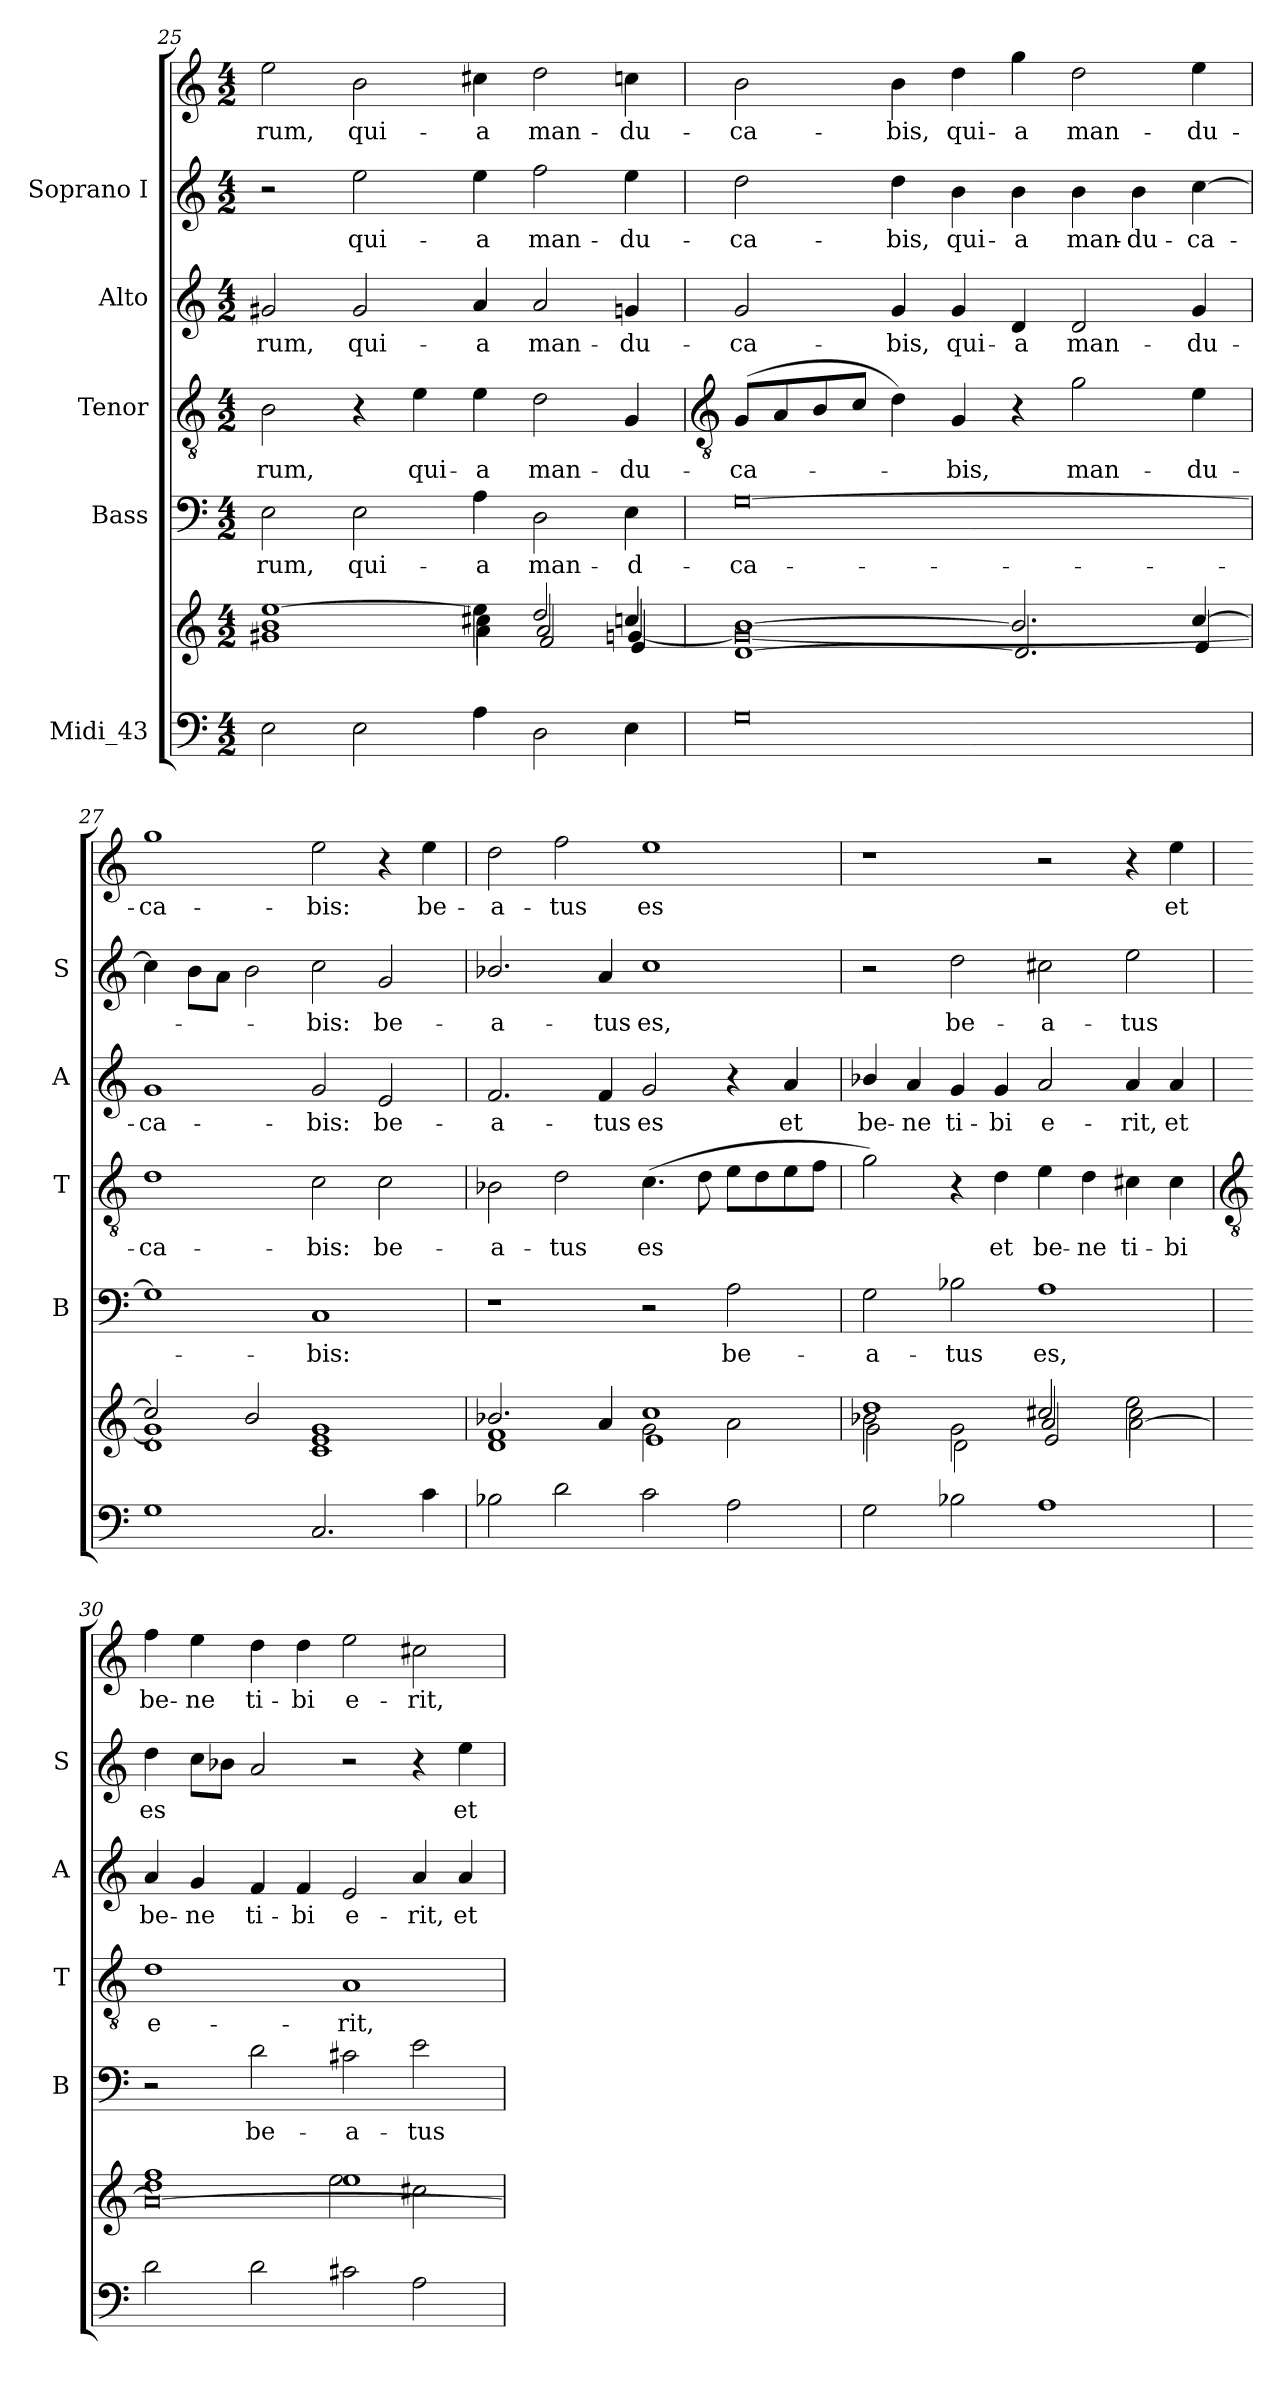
**kern	**kern	**kern	**text	**kern	**text	**kern	**text	**kern	**text	**kern	**text
*part5	*part5	*part4	*part4	*part3	*part3	*part2	*part2	*part1	*part1	*part1	*part1
*staff7	*staff6	*staff5	*staff5	*staff4	*staff4	*staff3	*staff3	*staff2	*staff2	*staff1	*staff1
*I"Midi_43	*	*I"Bass	*	*I"Tenor	*	*I"Alto	*	*I"Soprano I	*	*	*
*	*	*I'B	*	*I'T	*	*I'A	*	*I'S	*	*	*
*clefF4	*clefG2	*clefF4	*	*clefGv2	*	*clefG2	*	*clefG2	*	*clefG2	*
*k[]	*k[]	*k[]	*	*k[]	*	*k[]	*	*k[]	*	*k[]	*
*C:	*C:	*C:	*	*C:	*	*C:	*	*C:	*	*C:	*
*M4/2	*M4/2	*M4/2	*	*M4/2	*	*M4/2	*	*M4/2	*	*M4/2	*
=25	=25	=25	=25	=25	=25	=25	=25	=25	=25	=25	=25
*	*^	*	*	*	*	*	*	*	*	*	*
*	*	*^	*	*	*	*	*	*	*	*	*	*
!	!	!	!	!	!LO:LY:b	!	!LO:LY:b	!	!LO:LY:b	!	!	!	!LO:LY:b
2E	[1ee/	1b\	1g#X\	2E	-rum,	2B	-rum,	2g#X	-rum,	2r	.	2ee	rum,
!	!	!	!	!	!LO:LY:b	!	!	!	!LO:LY:b	!	!LO:LY:b	!	!LO:LY:b
2E	.	.	.	2E	qui-	4r	.	2g#	qui-	2ee	-qui-	2b	qui-
!	!	!	!	!	!	!	!LO:LY:b	!	!	!	!	!	!
.	.	.	.	.	.	4e	qui-	.	.	.	.	.	.
!	!	!	!	!	!LO:LY:b	!	!LO:LY:b	!	!LO:LY:b	!	!LO:LY:b	!	!LO:LY:b
4A	4ee\]	4cc#X\	4a\	4A	-a	4e	-a	4a	-a	4ee	-a	4cc#X	-a
!	!	!	!	!	!LO:LY:b	!	!LO:LY:b	!	!LO:LY:b	!	!LO:LY:b	!	!LO:LY:b
2D	2dd/	2a/	2f/	2D	man-	2d	man-	2a	man-	2ff	man-	2dd	man-
!	!	!	!	!	!LO:LY:b	!	!LO:LY:b	!	!LO:LY:b	!	!LO:LY:b	!	!LO:LY:b
4E	4ccn/	[4gn/	4e/	4E	-d-	4G	-du-	4gn	-du-	4ee	-du-	4ccn	-du-
!!LO:LB:g=z
=26	=26	=26	=26	=26	=26	=26	=26	=26	=26	=26	=26	=26	=26
*	*	*	*	*	*	*clefGv2	*	*	*	*	*	*	*
!	!	!	!	!	!LO:LY:b	!	!LO:LY:b	!	!LO:LY:b	!	!LO:LY:b	!	!LO:LY:b
0G	[1b/	0g\_	[1d\	[0G	-ca-	(<8GL	-ca-	2g	-ca-	2dd	-ca-	2b	-ca-
.	.	.	.	.	.	8A	.	.	.	.	.	.	.
.	.	.	.	.	.	8B	.	.	.	.	.	.	.
.	.	.	.	.	.	8cJ	.	.	.	.	.	.	.
!	!	!	!	!	!	!	!	!	!LO:LY:b	!	!LO:LY:b	!	!LO:LY:b
.	.	.	.	.	.	4d)	.	4g	-bis,	4dd	-bis,	4b	-bis,
!	!	!	!	!	!	!	!LO:LY:b	!	!LO:LY:b	!	!LO:LY:b	!	!LO:LY:b
.	.	.	.	.	.	4G	-bis,	4g	qui-	4b	qui-	4dd	qui-
!	!	!	!	!	!	!	!	!	!LO:LY:b	!	!LO:LY:b	!	!LO:LY:b
.	2.b/]	.	2.d/]	.	.	4r	.	4d	-a	4b	-a	4gg	-a
!	!	!	!	!	!	!	!LO:LY:b	!	!LO:LY:b	!	!LO:LY:b	!	!LO:LY:b
.	.	.	.	.	.	2g	man-	2d	man-	4b	man-	2dd	man-
!	!	!	!	!	!	!	!	!	!	!	!LO:LY:b	!	!
.	.	.	.	.	.	.	.	.	.	4b	-du-	.	.
!	!	!	!	!	!	!	!LO:LY:b	!	!LO:LY:b	!	!LO:LY:b	!	!LO:LY:b
.	[4cc/	.	4e/	.	.	4e	-du-	4g	-du-	[4cc	-ca-	4ee	-du-
=27	=27	=27	=27	=27	=27	=27	=27	=27	=27	=27	=27	=27	=27
!	!	!	!	!	!	!	!LO:LY:b	!	!LO:LY:b	!	!	!	!LO:LY:b
1G	2cc/]	1g\]	1d\	1G]	.	1d	-ca-	1g	-ca-	4cc]	.	1gg	ca-
.	.	.	.	.	.	.	.	.	.	8b\L	.	.	.
.	.	.	.	.	.	.	.	.	.	8a\J	.	.	.
.	2b/	.	.	.	.	.	.	.	.	2b	.	.	.
!	!	!	!	!	!LO:LY:b	!	!LO:LY:b	!	!LO:LY:b	!	!LO:LY:b	!	!LO:LY:b
2.C	1g/	1e\	1c\	1C	bis:	2c	-bis:	2g	-bis:	2cc	-bis:	2ee	-bis:
!	!	!	!	!	!	!	!LO:LY:b	!	!LO:LY:b	!	!LO:LY:b	!	!
.	.	.	.	.	.	2c	be-	2e	be-	2g	be-	4r	.
!	!	!	!	!	!	!	!	!	!	!	!	!	!LO:LY:b
4c	.	.	.	.	.	.	.	.	.	.	.	4ee	be-
=28	=28	=28	=28	=28	=28	=28	=28	=28	=28	=28	=28	=28	=28
!	!	!	!	!	!	!	!LO:LY:b	!	!LO:LY:b	!	!LO:LY:b	!	!LO:LY:b
2B-X	2.b-X/	1f\	1d\	1r	.	2B-X	-a-	2.f	-a-	2.b-X/	a-	2dd	-a-
!	!	!	!	!	!	!	!LO:LY:b	!	!	!	!	!	!LO:LY:b
2d	.	.	.	.	.	2d	-tus	.	.	.	.	2ff	-tus
!	!	!	!	!	!	!	!	!	!LO:LY:b	!	!LO:LY:b	!	!
.	4a/	.	.	.	.	.	.	4f	-tus	4a	-tus	.	.
!	!	!	!	!	!	!	!LO:LY:b	!	!LO:LY:b	!	!LO:LY:b	!	!LO:LY:b
2c	1cc/	2g\	1e\	2r	.	(>4.c	es	2g	es	1cc	es,	1ee	es
.	.	.	.	.	.	8d	.	.	.	.	.	.	.
!	!	!	!	!	!LO:LY:b	!	!	!	!	!	!	!	!
2A	.	2a\	.	2A	be-	8eL	.	4r	.	.	.	.	.
.	.	.	.	.	.	8d	.	.	.	.	.	.	.
!	!	!	!	!	!	!	!	!	!LO:LY:b	!	!	!	!
.	.	.	.	.	.	8e	.	4a	et	.	.	.	.
.	.	.	.	.	.	8fJ	.	.	.	.	.	.	.
=29	=29	=29	=29	=29	=29	=29	=29	=29	=29	=29	=29	=29	=29
!	!	!	!	!	!LO:LY:b	!	!	!	!LO:LY:b	!	!	!	!
2G	1dd/	2b-X\	2g\	2G	-a-	2g)	.	4b-X/	be-	2r	.	1r	.
!	!	!	!	!	!	!	!	!	!LO:LY:b	!	!	!	!
.	.	.	.	.	.	.	.	4a	-ne	.	.	.	.
!	!	!	!	!	!LO:LY:b	!	!	!	!LO:LY:b	!	!LO:LY:b	!	!
2B-X	.	2g\	2d\	2B-X	-tus	4r	.	4g	ti-	2dd	be-	.	.
!	!	!	!	!	!	!	!LO:LY:b	!	!LO:LY:b	!	!	!	!
.	.	.	.	.	.	4d	et	4g	-bi	.	.	.	.
!	!	!	!	!	!LO:LY:b	!	!LO:LY:b	!	!LO:LY:b	!	!LO:LY:b	!	!
1A	2cc#X/	2a/	2e/	1A	es,	4e	be-	2a	e-	2cc#X	-a-	2r	.
!	!	!	!	!	!	!	!LO:LY:b	!	!	!	!	!	!
.	.	.	.	.	.	4d	-ne	.	.	.	.	.	.
!	!	!	!	!	!	!	!LO:LY:b	!	!LO:LY:b	!	!LO:LY:b	!	!
.	2ee\	2cc#\	[2a\	.	.	4c#X	ti-	4a	-rit,	2ee	-tus	4r	.
!	!	!	!	!	!	!	!LO:LY:b	!	!LO:LY:b	!	!	!	!LO:LY:b
.	.	.	.	.	.	4c#	-bi	4a	et	.	.	4ee	et
!!LO:LB:g=z
=30	=30	=30	=30	=30	=30	=30	=30	=30	=30	=30	=30	=30	=30
*	*	*	*	*	*	*clefGv2	*	*	*	*	*	*	*
!	!	!	!	!	!	!	!LO:LY:b	!	!LO:LY:b	!	!LO:LY:b	!	!LO:LY:b
2d	1ff/	1dd\	0a\_	2r	.	1d	e-	4a	be-	4dd	es	4ff	be-
!	!	!	!	!	!	!	!	!	!LO:LY:b	!	!	!	!LO:LY:b
.	.	.	.	.	.	.	.	4g	-ne	8ccL	.	4ee	-ne
.	.	.	.	.	.	.	.	.	.	8b-XJ	.	.	.
!	!	!	!	!	!LO:LY:b	!	!	!	!LO:LY:b	!	!	!	!LO:LY:b
2d	.	.	.	2d	be-	.	.	4f	ti-	2a	.	4dd	ti-
!	!	!	!	!	!	!	!	!	!LO:LY:b	!	!	!	!LO:LY:b
.	.	.	.	.	.	.	.	4f	-bi	.	.	4dd	-bi
!	!	!	!	!	!LO:LY:b	!	!LO:LY:b	!	!LO:LY:b	!	!	!	!LO:LY:b
2c#X	1ee/	2ee\	.	2c#X	-a-	1A	-rit,	2e	e-	2r	.	2ee	e-
!	!	!	!	!	!LO:LY:b	!	!	!	!LO:LY:b	!	!	!	!LO:LY:b
2A	.	2cc#X\	.	2e	-tus	.	.	4a	-rit,	4r	.	2cc#X	-rit,
!	!	!	!	!	!	!	!	!	!LO:LY:b	!	!LO:LY:b	!	!
.	.	.	.	.	.	.	.	4a	et	4ee	et	.	.
*	*v	*v	*v	*	*	*	*	*	*	*	*	*	*
=	=	=	=	=	=	=	=	=	=	=	=
*-	*-	*-	*-	*-	*-	*-	*-	*-	*-	*-	*-
